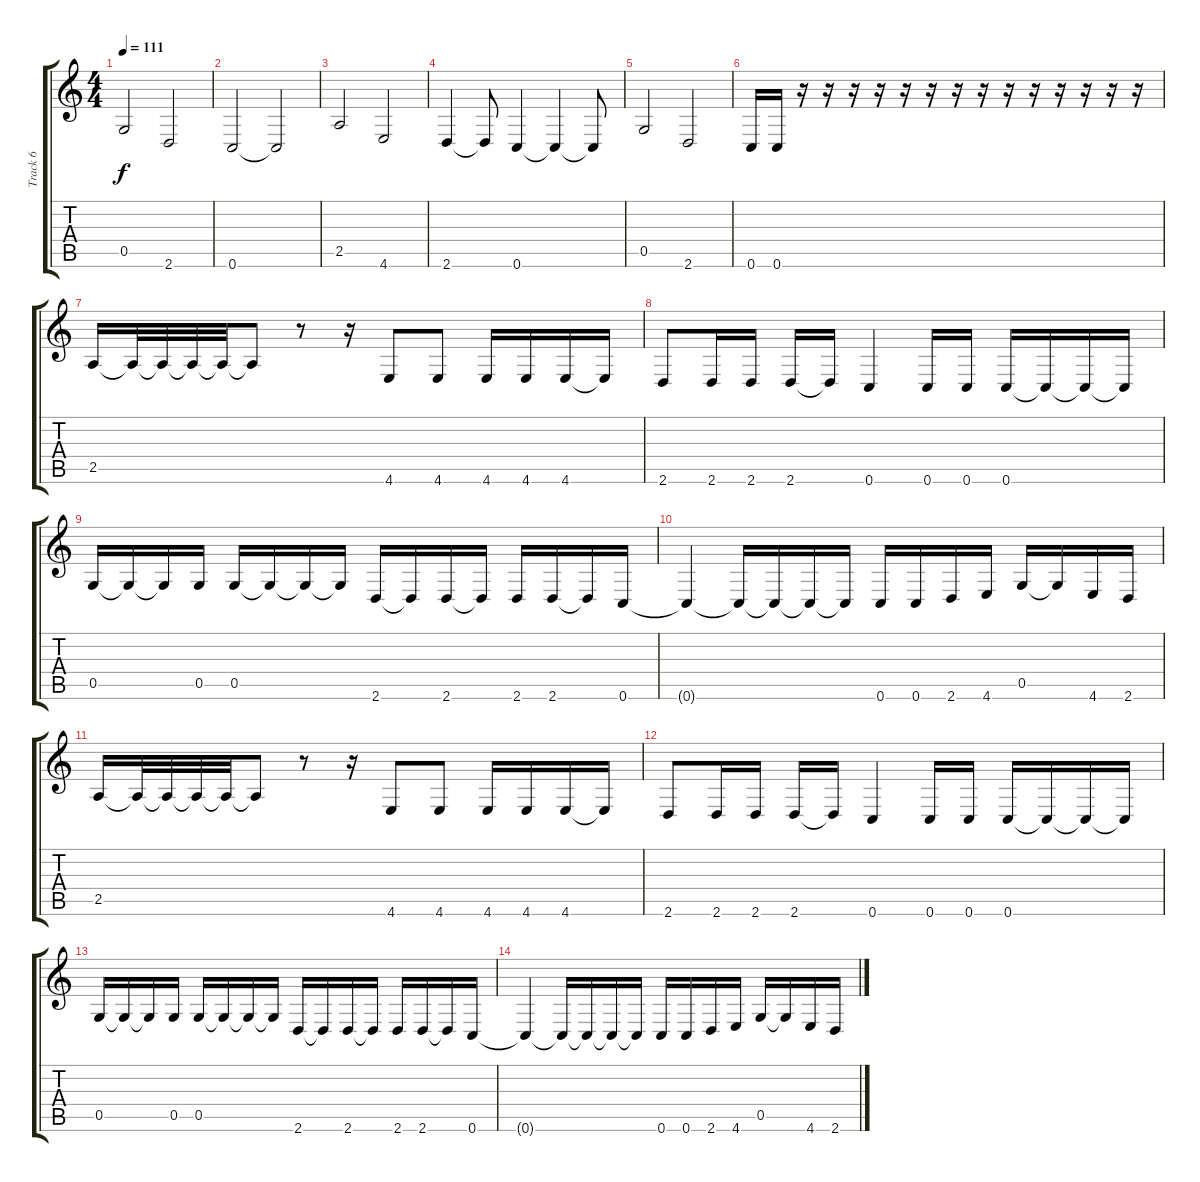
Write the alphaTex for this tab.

\track ("Track 6" "Track 6") {instrument electricbasspick}
\staff {score tabs}
\tuning (D4 A3 F3 C3 G2 C2) {hide}
\ts (4 4)
\tempo 111
\clef g2
\ks c
0.5.2{dy f} 2.6.2 |
0.6.2 0.6{t}.2 |
2.5.2 4.6.2 |
2.6.4 2.6{t}.8 0.6.4 0.6{t}.4 0.6{t}.8 |
0.5.2 2.6.2 |
0.6.16 0.6.16 r.16 r.16 r.16 r.16 r.16 r.16 r.16 r.16 r.16 r.16 r.16 r.16 r.16 r.16 |
2.5.16 2.5{t}.32 2.5{t}.32 2.5{t}.32 2.5{t}.32 2.5{t}.8 r.8 r.16 4.6.8 4.6.8 4.6.16 4.6.16 4.6.16 4.6{t}.16 |
2.6.8 2.6.16 2.6.16 2.6.16 2.6{t}.16 0.6.4 0.6.16 0.6.16 0.6.16 0.6{t}.16 0.6{t}.16 0.6{t}.16 |
0.5.16 0.5{t}.16 0.5{t}.16 0.5.16 0.5.16 0.5{t}.16 0.5{t}.16 0.5{t}.16 2.6.16 2.6{t}.16 2.6.16 2.6{t}.16 2.6.16 2.6.16 2.6{t}.16 0.6.16 |
0.6{t}.4 0.6{t}.16 0.6{t}.16 0.6{t}.16 0.6{t}.16 0.6.16 0.6.16 2.6.16 4.6.16 0.5.16 0.5{t}.16 4.6.16 2.6.16 |
2.5.16 2.5{t}.32 2.5{t}.32 2.5{t}.32 2.5{t}.32 2.5{t}.8 r.8 r.16 4.6.8 4.6.8 4.6.16 4.6.16 4.6.16 4.6{t}.16 |
2.6.8 2.6.16 2.6.16 2.6.16 2.6{t}.16 0.6.4 0.6.16 0.6.16 0.6.16 0.6{t}.16 0.6{t}.16 0.6{t}.16 |
0.5.16 0.5{t}.16 0.5{t}.16 0.5.16 0.5.16 0.5{t}.16 0.5{t}.16 0.5{t}.16 2.6.16 2.6{t}.16 2.6.16 2.6{t}.16 2.6.16 2.6.16 2.6{t}.16 0.6.16 |
0.6{t}.4 0.6{t}.16 0.6{t}.16 0.6{t}.16 0.6{t}.16 0.6.16 0.6.16 2.6.16 4.6.16 0.5.16 0.5{t}.16 4.6.16 2.6.16
